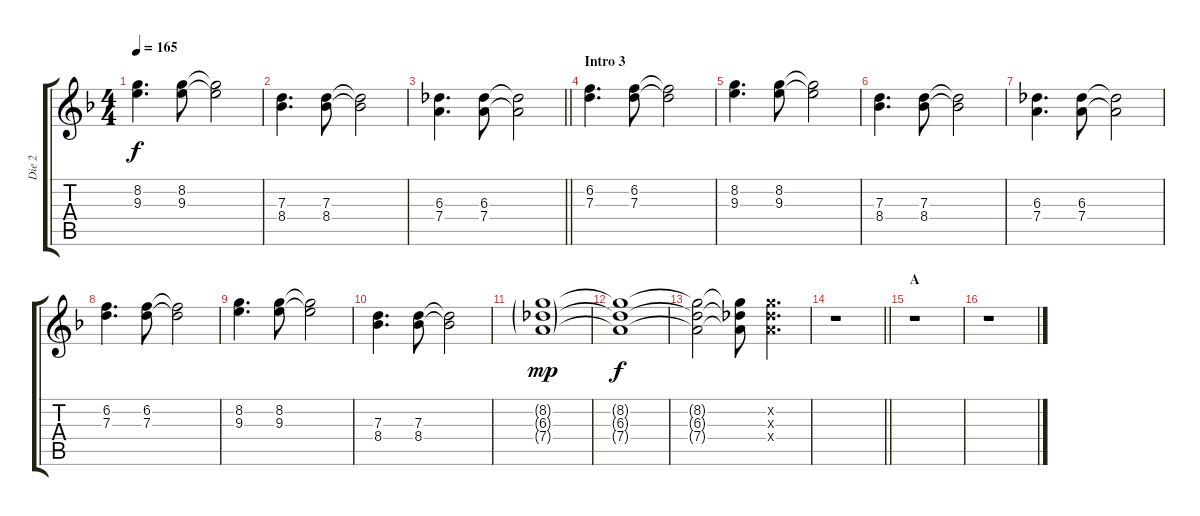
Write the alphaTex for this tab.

\track ("Die 2" "Die 2") {instrument distortionguitar}
\staff {score tabs}
\tuning (E4 B3 G3 D3 A2 E2) {hide}
\ts (4 4)
\tempo 165
\clef g2
\ks dminor
(8.2 9.3).4{d dy f} (8.2 9.3).8 (8.2{t} 9.3{t}).2 |
(7.3 8.4).4{d} (7.3 8.4).8 (7.3{t} 8.4{t}).2 |
\barLineRight lightlight
(6.3 7.4).4{d} (6.3 7.4).8 (6.3{t} 7.4{t}).2 |
\section ("" "Intro 3")
(6.2 7.3).4{d} (6.2 7.3).8 (6.2{t} 7.3{t}).2 |
(8.2 9.3).4{d} (8.2 9.3).8 (8.2{t} 9.3{t}).2 |
(7.3 8.4).4{d} (7.3 8.4).8 (7.3{t} 8.4{t}).2 |
(6.3 7.4).4{d} (6.3 7.4).8 (6.3{t} 7.4{t}).2 |
(6.2 7.3).4{d} (6.2 7.3).8 (6.2{t} 7.3{t}).2 |
(8.2 9.3).4{d} (8.2 9.3).8 (8.2{t} 9.3{t}).2 |
(7.3 8.4).4{d} (7.3 8.4).8 (7.3{t} 8.4{t}).2 |
(8.2{g} 6.3{g} 7.4{g}).1{dy mp} |
(8.2{t} 6.3{t} 7.4{t}).1{dy f} |
(8.2{t} 6.3{t} 7.4{t}).2 (8.2{t} 6.3{t} 7.4{t}).8 (8.2{x} 6.3{x} 7.4{x}).4{d} |
\barLineRight lightlight
r.1 |
\section ("" "A")
r.1 |
r.1
